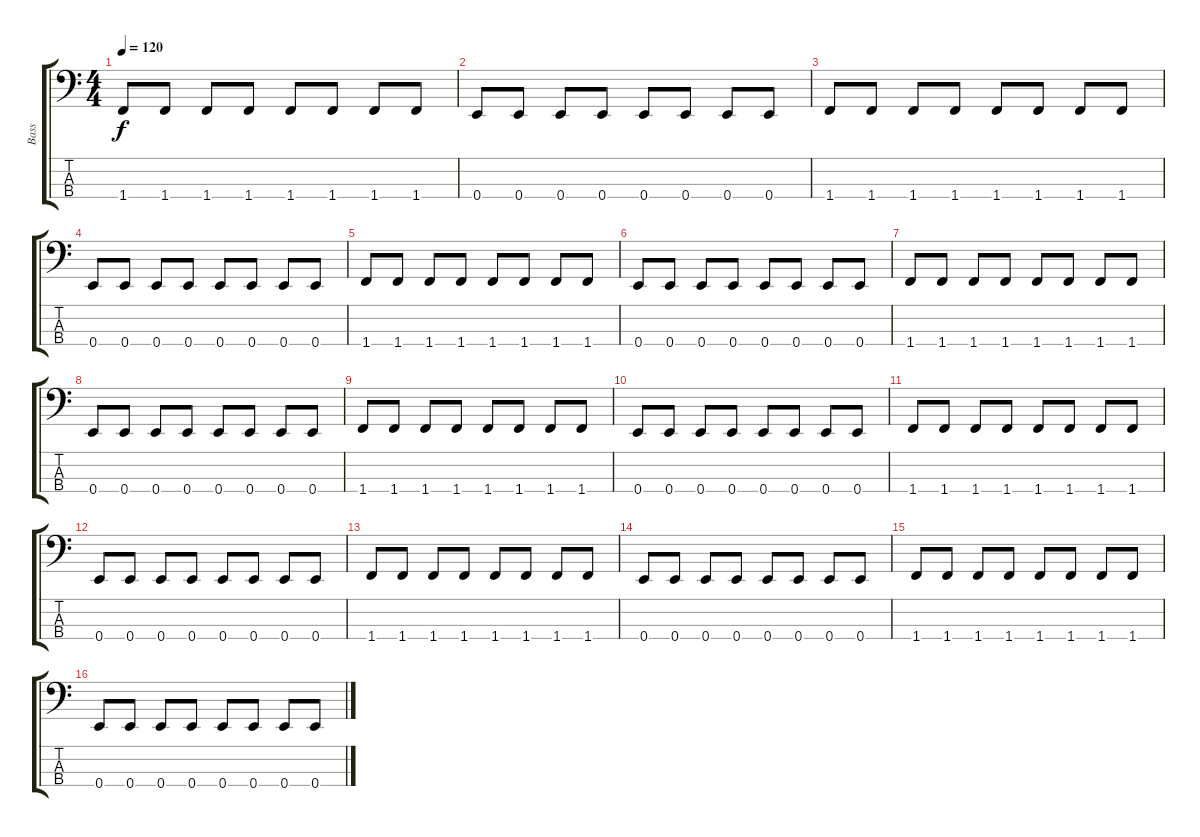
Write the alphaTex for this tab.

\track ("Bass" "Bass") {instrument electricbasspick}
\staff {score tabs}
\tuning (G2 D2 A1 E1) {hide}
\ts (4 4)
\tempo 120
\clef f4
\ks c
1.4.8{dy f} 1.4.8 1.4.8 1.4.8 1.4.8 1.4.8 1.4.8 1.4.8 |
0.4.8 0.4.8 0.4.8 0.4.8 0.4.8 0.4.8 0.4.8 0.4.8 |
1.4.8 1.4.8 1.4.8 1.4.8 1.4.8 1.4.8 1.4.8 1.4.8 |
0.4.8 0.4.8 0.4.8 0.4.8 0.4.8 0.4.8 0.4.8 0.4.8 |
1.4.8 1.4.8 1.4.8 1.4.8 1.4.8 1.4.8 1.4.8 1.4.8 |
0.4.8 0.4.8 0.4.8 0.4.8 0.4.8 0.4.8 0.4.8 0.4.8 |
1.4.8 1.4.8 1.4.8 1.4.8 1.4.8 1.4.8 1.4.8 1.4.8 |
0.4.8 0.4.8 0.4.8 0.4.8 0.4.8 0.4.8 0.4.8 0.4.8 |
1.4.8 1.4.8 1.4.8 1.4.8 1.4.8 1.4.8 1.4.8 1.4.8 |
0.4.8 0.4.8 0.4.8 0.4.8 0.4.8 0.4.8 0.4.8 0.4.8 |
1.4.8 1.4.8 1.4.8 1.4.8 1.4.8 1.4.8 1.4.8 1.4.8 |
0.4.8 0.4.8 0.4.8 0.4.8 0.4.8 0.4.8 0.4.8 0.4.8 |
1.4.8 1.4.8 1.4.8 1.4.8 1.4.8 1.4.8 1.4.8 1.4.8 |
0.4.8 0.4.8 0.4.8 0.4.8 0.4.8 0.4.8 0.4.8 0.4.8 |
1.4.8 1.4.8 1.4.8 1.4.8 1.4.8 1.4.8 1.4.8 1.4.8 |
0.4.8 0.4.8 0.4.8 0.4.8 0.4.8 0.4.8 0.4.8 0.4.8
